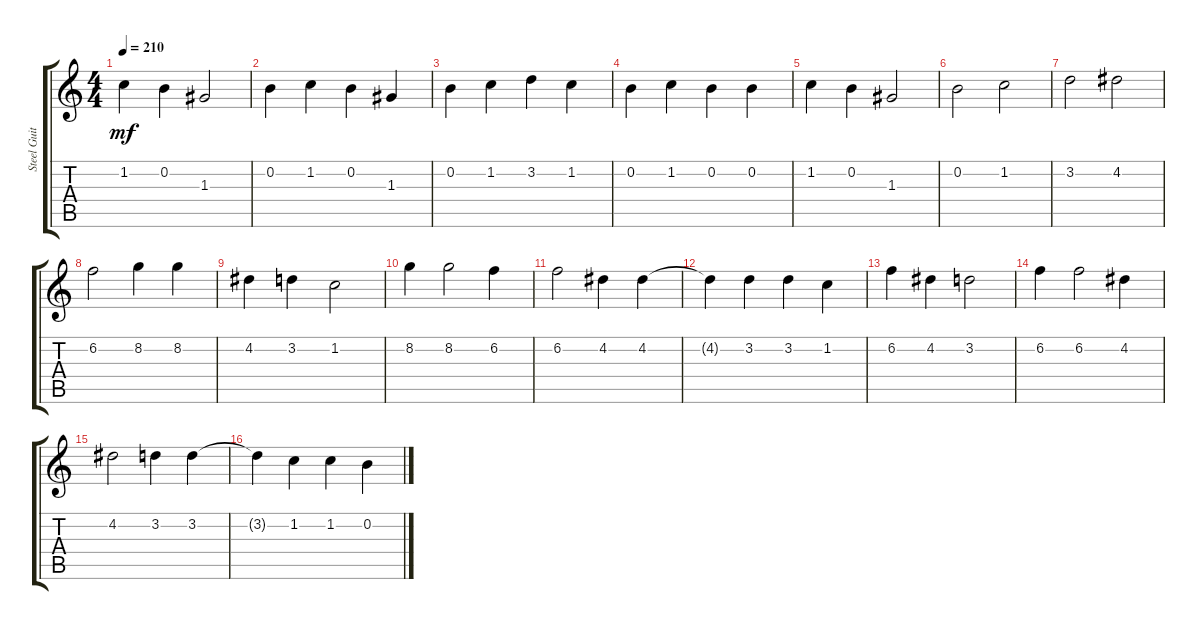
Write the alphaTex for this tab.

\track ("Steel Guitar" "Steel Guit") {instrument acousticguitarsteel}
\staff {score tabs}
\tuning (E4 B3 G3 D3 A2 E2) {hide}
\ts (4 4)
\tempo 210
\clef g2
\ks c
1.2.4{dy mf} 0.2.4 1.3.2 |
0.2.4 1.2.4 0.2.4 1.3.4 |
0.2.4 1.2.4 3.2.4 1.2.4 |
0.2.4 1.2.4 0.2.4 0.2.4 |
1.2.4 0.2.4 1.3.2 |
0.2.2 1.2.2 |
3.2.2 4.2.2 |
6.2.2 8.2.4 8.2.4 |
4.2.4 3.2.4 1.2.2 |
8.2.4 8.2.2 6.2.4 |
6.2.2 4.2.4 4.2.4 |
4.2{t}.4 3.2.4 3.2.4 1.2.4 |
6.2.4 4.2.4 3.2.2 |
6.2.4 6.2.2 4.2.4 |
4.2.2 3.2.4 3.2.4 |
3.2{t}.4 1.2.4 1.2.4 0.2.4
